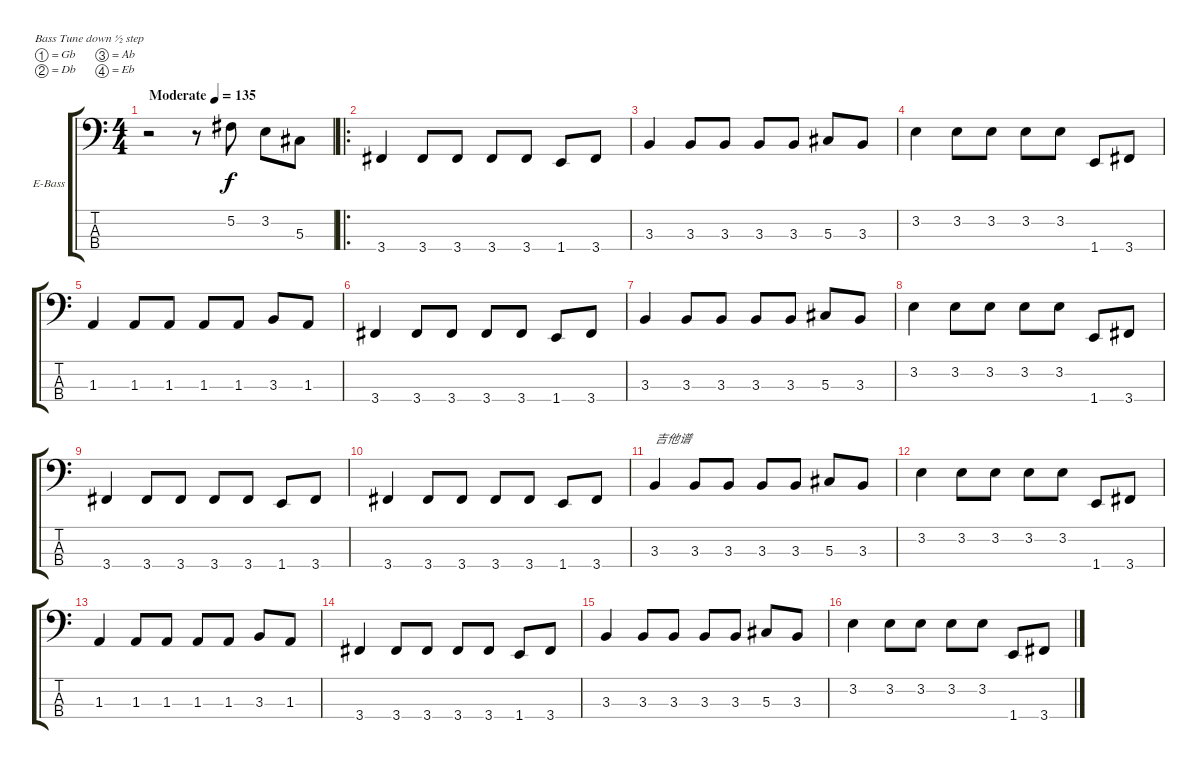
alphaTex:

\bracketExtendMode groupsimilarinstruments
\firstSystemTrackNameOrientation horizontal
\otherSystemsTrackNameOrientation horizontal
\track ("±´Ë¾" "E-Bass") {instrument electricbassfinger}
\staff {score tabs}
\tuning (Gb2 Db2 Ab1 Eb1)
\ts (4 4)
\beaming (8 2 2 2 2)
\tempo (135 "Moderate")
\clef f4
\ks c
r.2{dy f instrument electricbassfinger} r.8 5.2.8 3.2.8 5.3.8 |
\ro
3.4.4 3.4.8 3.4.8 3.4.8 3.4.8 1.4.8 3.4.8 |
3.3.4 3.3.8 3.3.8 3.3.8 3.3.8 5.3.8 3.3.8 |
3.2.4 3.2.8 3.2.8 3.2.8 3.2.8 1.4.8 3.4.8 |
1.3.4 1.3.8 1.3.8 1.3.8 1.3.8 3.3.8 1.3.8 |
3.4.4 3.4.8 3.4.8 3.4.8 3.4.8 1.4.8 3.4.8 |
3.3.4 3.3.8 3.3.8 3.3.8 3.3.8 5.3.8 3.3.8 |
3.2.4 3.2.8 3.2.8 3.2.8 3.2.8 1.4.8 3.4.8 |
3.4.4 3.4.8 3.4.8 3.4.8 3.4.8 1.4.8 3.4.8 |
3.4.4 3.4.8 3.4.8 3.4.8 3.4.8 1.4.8 3.4.8 |
3.3.4{txt "吉他谱"} 3.3.8 3.3.8 3.3.8 3.3.8 5.3.8 3.3.8 |
3.2.4 3.2.8 3.2.8 3.2.8 3.2.8 1.4.8 3.4.8 |
1.3.4 1.3.8 1.3.8 1.3.8 1.3.8 3.3.8 1.3.8 |
3.4.4 3.4.8 3.4.8 3.4.8 3.4.8 1.4.8 3.4.8 |
3.3.4 3.3.8 3.3.8 3.3.8 3.3.8 5.3.8 3.3.8 |
3.2.4 3.2.8 3.2.8 3.2.8 3.2.8 1.4.8 3.4.8
